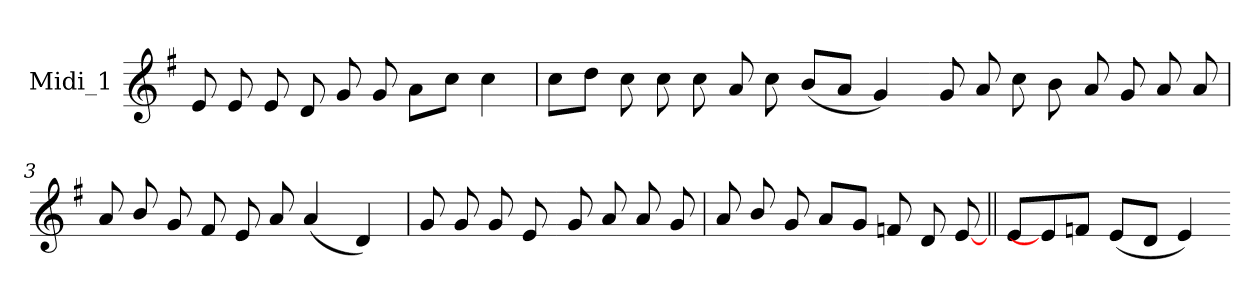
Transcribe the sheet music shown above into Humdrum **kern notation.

**kern
*part1
*staff1
*I"Midi_1
*clefG2
*k[f#]
*G:
=
8e
8e
8e
8d
8g
8g
8aL
8ccJ
4cc
=1
8ccL
8ddJ
8cc
8cc
8cc
8a
8cc
(<8b/L
8aJ
4g)
!!LO:LB:g=z
=2-
8g
8a
8cc
8b
8a
8g
8a
8a
=3
8a
8b/
8g
8f#
8e
8a
(4a
4d)
=4
8g
8g
8g
8e
!!LO:LB:g=z
=5-
8g
8a
8a
8g
=6
8a
8b/
8g
8aL
8gJ
8fn
8d
[8e
=7||
8eL
8e]
8fnJ
(<8eL
8dJ
4e)
=-
*-
